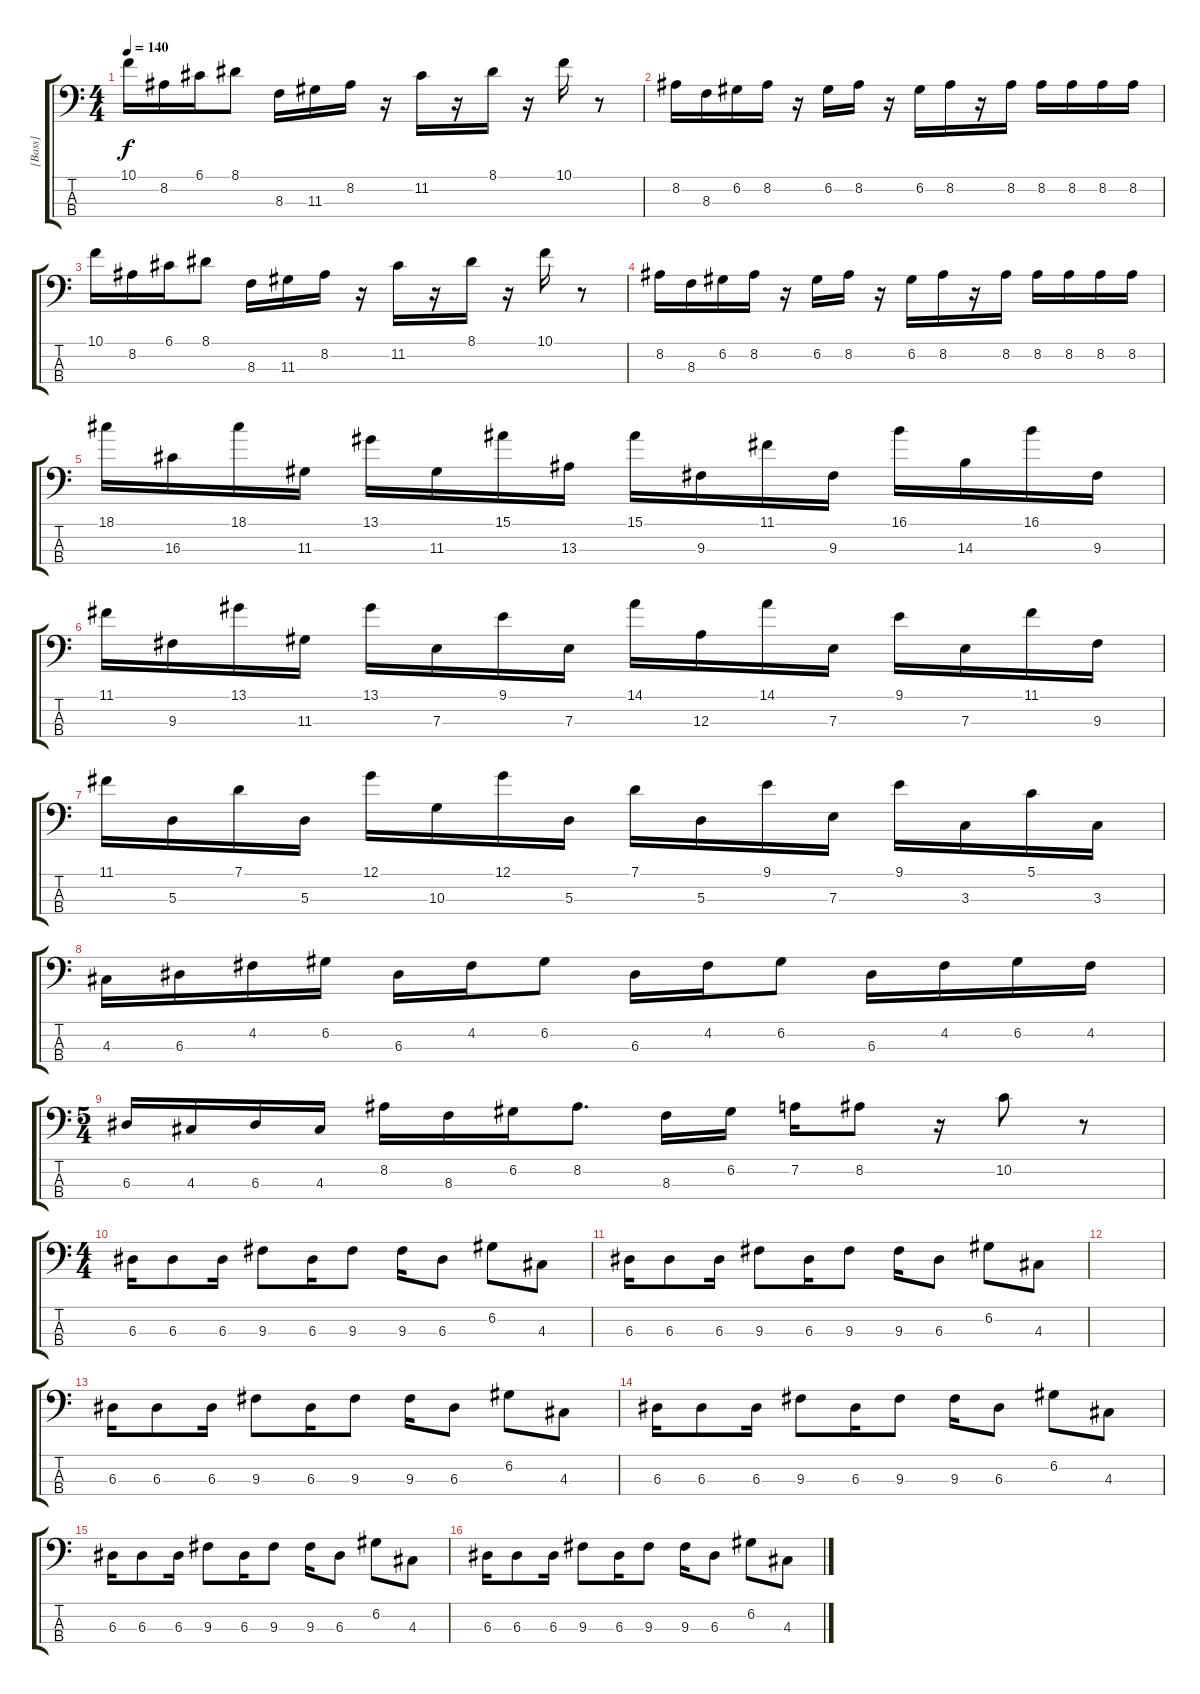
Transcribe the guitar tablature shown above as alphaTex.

\track ("[Bass]" "[Bass]") {instrument electricbassfinger}
\staff {score tabs}
\tuning (G2 D2 A1 D1) {hide}
\ts (4 4)
\tempo 140
\clef f4
\ks c
10.1.16{dy f} 8.2.16 6.1.16 8.1.8 8.3.16 11.3.16 8.2.16 r.16 11.2.16 r.16 8.1.16 r.16 10.1.16 r.8 |
8.2.16 8.3.16 6.2.16 8.2.16 r.16 6.2.16 8.2.16 r.16 6.2.16 8.2.16 r.16 8.2.16 8.2.16 8.2.16 8.2.16 8.2.16 |
10.1.16 8.2.16 6.1.16 8.1.8 8.3.16 11.3.16 8.2.16 r.16 11.2.16 r.16 8.1.16 r.16 10.1.16 r.8 |
8.2.16 8.3.16 6.2.16 8.2.16 r.16 6.2.16 8.2.16 r.16 6.2.16 8.2.16 r.16 8.2.16 8.2.16 8.2.16 8.2.16 8.2.16 |
18.1.16 16.3.16 18.1.16 11.3.16 13.1.16 11.3.16 15.1.16 13.3.16 15.1.16 9.3.16 11.1.16 9.3.16 16.1.16 14.3.16 16.1.16 9.3.16 |
11.1.16 9.3.16 13.1.16 11.3.16 13.1.16 7.3.16 9.1.16 7.3.16 14.1.16 12.3.16 14.1.16 7.3.16 9.1.16 7.3.16 11.1.16 9.3.16 |
11.1.16 5.3.16 7.1.16 5.3.16 12.1.16 10.3.16 12.1.16 5.3.16 7.1.16 5.3.16 9.1.16 7.3.16 9.1.16 3.3.16 5.1.16 3.3.16 |
4.3.16 6.3.16 4.2.16 6.2.16 6.3.16 4.2.16 6.2.8 6.3.16 4.2.16 6.2.8 6.3.16 4.2.16 6.2.16 4.2.16 |
\ts (5 4)
6.3.16 4.3.16 6.3.16 4.3.16 8.2.16 8.3.16 6.2.16 8.2.8{d} 8.3.16 6.2.16 7.2.16 8.2.8 r.16 10.2.8 r.8 |
\ts (4 4)
6.3.16 6.3.8 6.3.16 9.3.8 6.3.16 9.3.8 9.3.16 6.3.8 6.2.8 4.3.8 |
6.3.16 6.3.8 6.3.16 9.3.8 6.3.16 9.3.8 9.3.16 6.3.8 6.2.8 4.3.8 |
|
6.3.16 6.3.8 6.3.16 9.3.8 6.3.16 9.3.8 9.3.16 6.3.8 6.2.8 4.3.8 |
6.3.16 6.3.8 6.3.16 9.3.8 6.3.16 9.3.8 9.3.16 6.3.8 6.2.8 4.3.8 |
6.3.16 6.3.8 6.3.16 9.3.8 6.3.16 9.3.8 9.3.16 6.3.8 6.2.8 4.3.8 |
6.3.16 6.3.8 6.3.16 9.3.8 6.3.16 9.3.8 9.3.16 6.3.8 6.2.8 4.3.8
